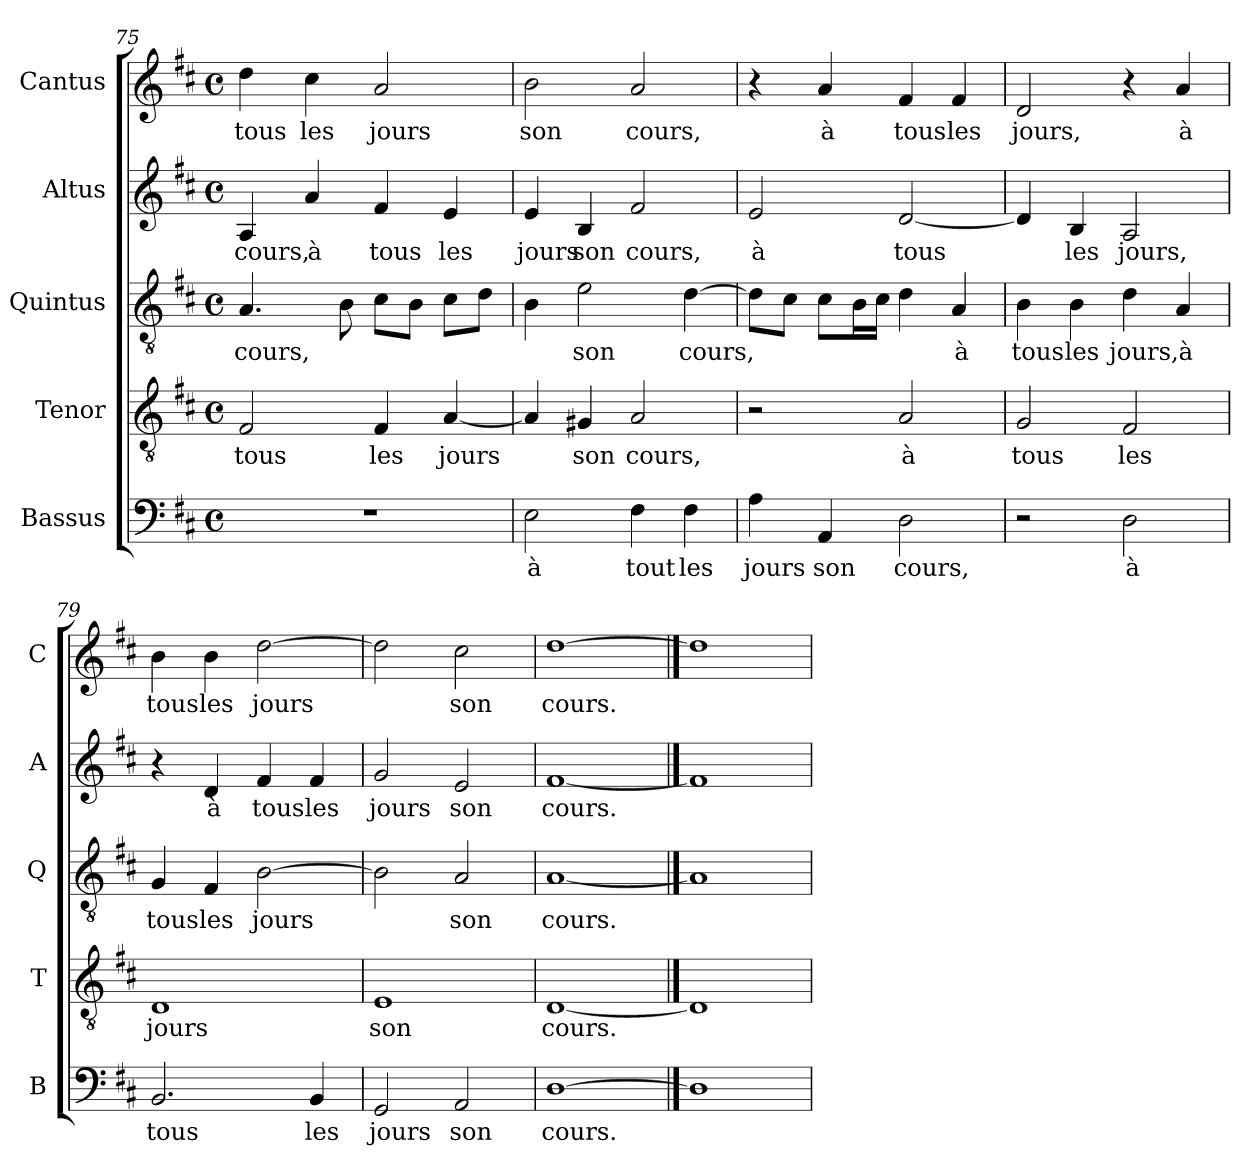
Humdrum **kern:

**kern	**text	**kern	**text	**kern	**text	**kern	**text	**kern	**text
*part5	*part5	*part4	*part4	*part3	*part3	*part2	*part2	*part1	*part1
*staff5	*staff5	*staff4	*staff4	*staff3	*staff3	*staff2	*staff2	*staff1	*staff1
*I"Bassus	*	*I"Tenor	*	*I"Quintus	*	*I"Altus	*	*I"Cantus	*
*I'B	*	*I'T	*	*I'Q	*	*I'A	*	*I'C	*
*clefF4	*	*clefGv2	*	*clefGv2	*	*clefG2	*	*clefG2	*
*k[f#c#]	*	*k[f#c#]	*	*k[f#c#]	*	*k[f#c#]	*	*k[f#c#]	*
*D:	*	*D:	*	*D:	*	*D:	*	*D:	*
*M4/4	*	*M4/4	*	*M4/4	*	*M4/4	*	*M4/4	*
*met(c)	*	*met(c)	*	*met(c)	*	*met(c)	*	*met(c)	*
=75	=75	=75	=75	=75	=75	=75	=75	=75	=75
!	!	!	!LO:LY:b	!	!LO:LY:b	!	!LO:LY:b	!	!LO:LY:b
1r	.	2F#/	tous	4.A/	cours,	4A/	cours,	4dd\	tous
!	!	!	!	!	!	!	!LO:LY:b	!	!LO:LY:b
.	.	.	.	.	.	4a/	à	4cc#\	les
.	.	.	.	8B\	.	.	.	.	.
!	!	!	!LO:LY:b	!	!	!	!LO:LY:b	!	!LO:LY:b
.	.	4F#/	les	8c#\L	.	4f#/	tous	2a/	jours
.	.	.	.	8B\J	.	.	.	.	.
!	!	!	!LO:LY:b	!	!	!	!LO:LY:b	!	!
.	.	[4A/	jours	8c#\L	.	4e/	les	.	.
.	.	.	.	8d\J	.	.	.	.	.
!!LO:LB:g=z
=76	=76	=76	=76	=76	=76	=76	=76	=76	=76
!	!LO:LY:b	!	!	!	!	!	!LO:LY:b	!	!LO:LY:b
2E\	à	4A/]	.	4B\	.	4e/	jours	2b\	son
!	!	!	!LO:LY:b	!	!LO:LY:b	!	!LO:LY:b	!	!
.	.	4G#X/	son	2e\	son	4B/	son	.	.
!	!LO:LY:b	!	!LO:LY:b	!	!	!	!LO:LY:b	!	!LO:LY:b
4F#\	tout	2A/	cours,	.	.	2f#/	cours,	2a/	cours,
!	!LO:LY:b	!	!	!	!LO:LY:b	!	!	!	!
4F#\	les	.	.	[4d\	cours,	.	.	.	.
=77	=77	=77	=77	=77	=77	=77	=77	=77	=77
!	!LO:LY:b	!	!	!	!	!	!LO:LY:b	!	!
4A\	jours	2r	.	8d\L]	.	2e/	à	4r	.
.	.	.	.	8c#\J	.	.	.	.	.
!	!LO:LY:b	!	!	!	!	!	!	!	!LO:LY:b
4AA/	son	.	.	8c#\L	.	.	.	4a/	à
.	.	.	.	16B\L	.	.	.	.	.
.	.	.	.	16c#\JJ	.	.	.	.	.
!	!LO:LY:b	!	!LO:LY:b	!	!	!	!LO:LY:b	!	!LO:LY:b
2D\	cours,	2A/	à	4d\	.	[2d/	tous	4f#/	tous
!	!	!	!	!	!LO:LY:b	!	!	!	!LO:LY:b
.	.	.	.	4A/	à	.	.	4f#/	les
=78	=78	=78	=78	=78	=78	=78	=78	=78	=78
!	!	!	!LO:LY:b	!	!LO:LY:b	!	!	!	!LO:LY:b
2r	.	2G/	tous	4B\	tous	4d/]	.	2d/	jours,
!	!	!	!	!	!LO:LY:b	!	!LO:LY:b	!	!
.	.	.	.	4B\	les	4B/	les	.	.
!	!LO:LY:b	!	!LO:LY:b	!	!LO:LY:b	!	!LO:LY:b	!	!
2D\	à	2F#/	les	4d\	jours,	2A/	jours,	4r	.
!	!	!	!	!	!LO:LY:b	!	!	!	!LO:LY:b
.	.	.	.	4A/	à	.	.	4a/	à
=79	=79	=79	=79	=79	=79	=79	=79	=79	=79
!	!LO:LY:b	!	!LO:LY:b	!	!LO:LY:b	!	!	!	!LO:LY:b
2.BB/	tous	1D	jours	4G/	tous	4r	.	4b\	tous
!	!	!	!	!	!LO:LY:b	!	!LO:LY:b	!	!LO:LY:b
.	.	.	.	4F#/	les	4d/	à	4b\	les
!	!	!	!	!	!LO:LY:b	!	!LO:LY:b	!	!LO:LY:b
.	.	.	.	[2B\	jours	4f#/	tous	[2dd\	jours
!	!LO:LY:b	!	!	!	!	!	!LO:LY:b	!	!
4BB/	les	.	.	.	.	4f#/	les	.	.
=80	=80	=80	=80	=80	=80	=80	=80	=80	=80
!	!LO:LY:b	!	!LO:LY:b	!	!	!	!LO:LY:b	!	!
2GG/	jours	1E	son	2B\]	.	2g/	jours	2dd\]	.
!	!LO:LY:b	!	!	!	!LO:LY:b	!	!LO:LY:b	!	!LO:LY:b
2AA/	son	.	.	2A/	son	2e/	son	2cc#\	son
=81	=81	=81	=81	=81	=81	=81	=81	=81	=81
!	!LO:LY:b	!	!LO:LY:b	!	!LO:LY:b	!	!LO:LY:b	!	!LO:LY:b
[1D	cours.	[1D	cours.	[1A	cours.	[1f#	cours.	[1dd	cours.
==82	==82	==82	==82	==82	==82	==82	==82	==82	==82
1D]	.	1D]	.	1A]	.	1f#]	.	1dd]	.
=	=	=	=	=	=	=	=	=	=
*-	*-	*-	*-	*-	*-	*-	*-	*-	*-
